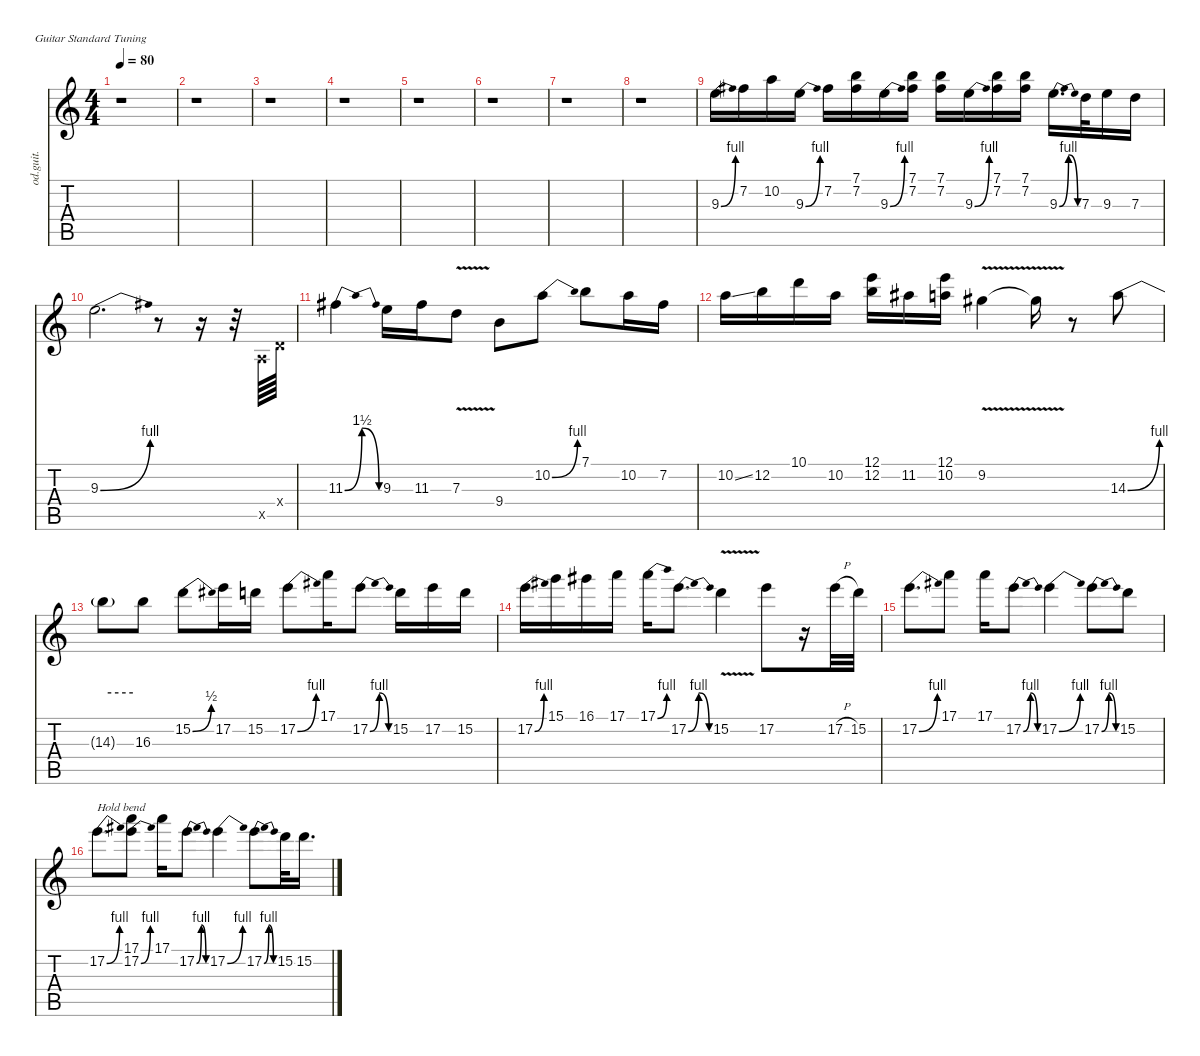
\defaultSystemsLayout 4
\hideDynamics
\bracketExtendMode nobrackets
\track ("Guitar solo 2 (8)" "od.guit.") {instrument overdrivenguitar}
\staff {score tabs}
\tuning (E4 B3 G3 D3 A2 E2)
\ts (4 4)
\tempo 80
\clef g2
\ks c
r.1{dy f beam Down} |
r.1{beam Down} |
r.1{beam Down} |
r.1{beam Down} |
r.1{beam Down} |
r.1{beam Down} |
r.1{beam Down} |
r.1{beam Down} |
9.3{be (bend 0 0 30 4)}.16{beam Down} 7.2{acc #}.16{beam Down} 10.2.16{beam Down} 9.3{be (bend 0 0 30 4)}.16{beam Down} 7.2{acc #}.16{beam Down} (7.1 7.2{acc #}).16{beam Down} 9.3{be (bend 0 0 30 4)}.16{beam Down} (7.1 7.2{acc #}).16{beam Down} (7.1 7.2{acc #}).16{beam Down} 9.3{be (bend 0 0 30 4)}.16{beam Down} (7.1 7.2{acc #}).16{beam Down} (7.1 7.2{acc #}).16{beam Down} 9.3{be (bendrelease 0 0 15 4 30 4 45 0)}.16{d beam Down} 7.3.32{beam Down} 9.3.16{beam Down} 7.3.16{beam Down} |
9.3{be (bend 0 0 30 4)}.2{d beam Down} r.8{beam Down} r.16{beam Down} r.32{beam Down} 0.5{x}.64{beam Up} 0.4{x}.64{beam Up} |
11.3{be (bendrelease 0 0 15 6 30 6 45 0) acc #}.4{beam Down} 9.3.16{beam Down} 11.3{acc #}.16{beam Down} 7.3{v}.8{beam Down} 9.4.8{beam Down} 10.2{be (bend 0 0 30 4)}.8{beam Down} 7.1.8{beam Down} 10.2.16{beam Down} 7.2{acc #}.16{beam Down} |
10.2{ss}.16{beam Down} 12.2.16{beam Down} 10.1.16{beam Down} 10.2.16{beam Down} (12.1 12.2).16{beam Down} 11.2{acc #}.16{beam Down} (12.1 10.2).16{beam Down} 9.2{v acc #}.4{beam Down} 9.2{v t acc #}.16{beam Down} r.8{beam Down} 14.3{be (bend 0 0 60 4)}.8{beam Down} |
14.3{be (hold 0 4 60 4) t}.8{beam Down} 16.3.8{beam Down} 15.2{be (bend 0 0 30 2)}.8{beam Down} 17.2.16{beam Down} 15.2.16{beam Down} 17.2{be (bend 0 0 30 4)}.8{beam Down} 17.1.16{beam Down} 17.2{be (bendrelease 0 0 15 4 30 4 45 0)}.8{beam Down} 15.2.16{beam Down} 17.2.16{beam Down} 15.2.16{beam Down} |
17.2{be (bend 0 0 30 4)}.16{beam Down} 15.1.16{beam Down} 16.1{acc #}.16{beam Down} 17.1.16{beam Down} 17.1{be (bend 0 0 30 4)}.16{beam Down} 17.2{be (bendrelease 0 0 15 4 30 4 45 0)}.8{d beam Down} 15.2{v}.4{beam Down} 17.2.8{beam Down} r.16{beam Down} 17.2{h}.32{beam Down} 15.2.32{beam Down} |
17.2{be (bend 0 0 30 4)}.8{d beam Down} 17.1.8{beam Down} 17.1.16{beam Down} 17.2{be (bendrelease 0 0 15 4 30 4 45 0)}.8{beam Down} 17.2{be (bend 0 0 30 4)}.4{beam Down} 17.2{be (bendrelease 0 0 15 4 30 4 45 0)}.8{beam Down} 15.2.8{beam Down} |
17.2{be (bend 0 0 30 4)}.8{d txt "Hold bend" beam Down} (17.1 17.2{be (bend 0 0 30 4)}).8{beam Down} 17.1.16{beam Down} 17.2{be (bendrelease 0 0 15 4 30 4 45 0)}.8{beam Down} 17.2{be (bend 0 0 30 4)}.4{beam Down} 17.2{be (bendrelease 0 0 15 4 30 4 45 0)}.8{beam Down} 15.2.32{beam Down} 15.2.16{d beam Down}
